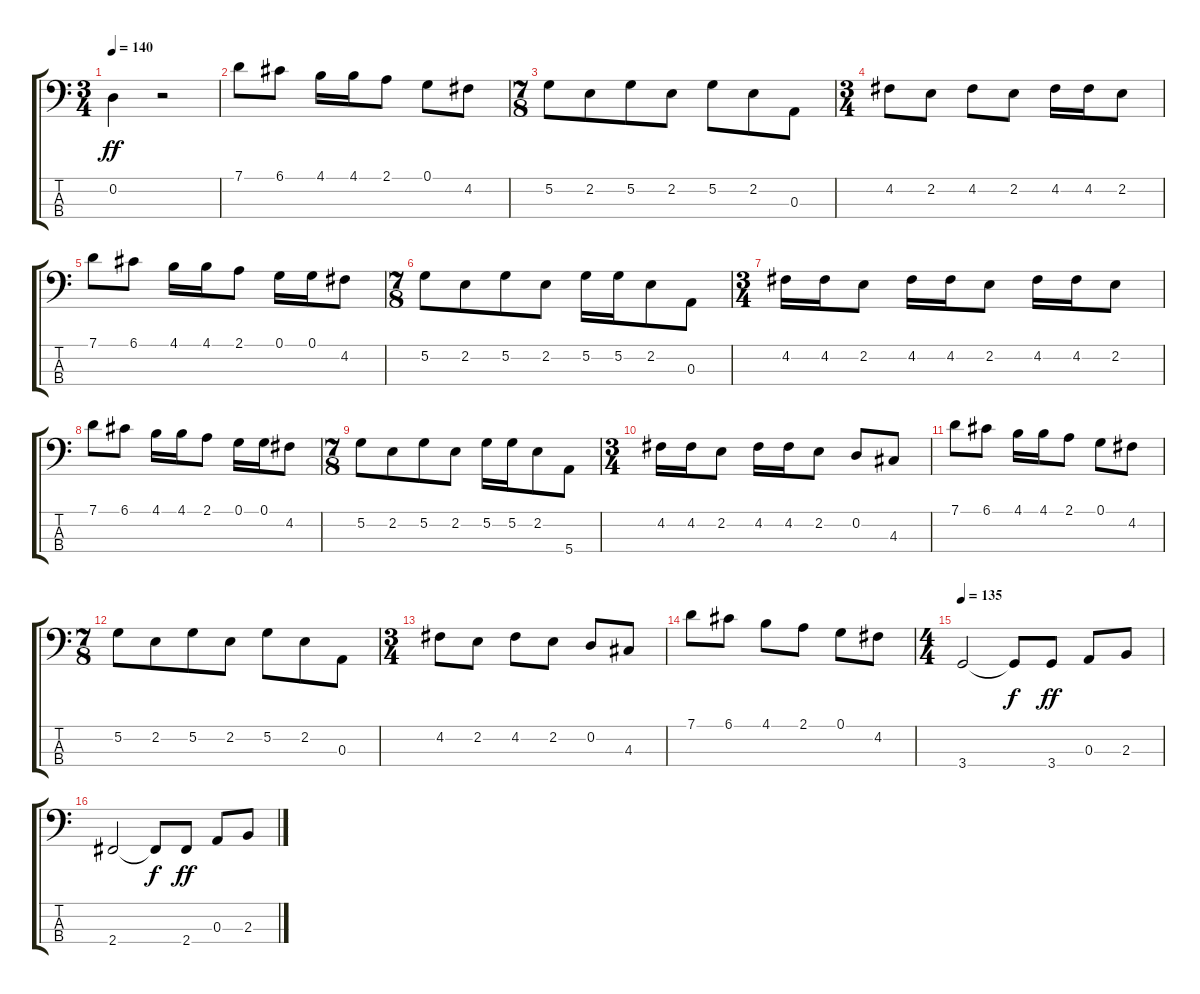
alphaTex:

\track "" {instrument electricbasspick}
\staff {score tabs}
\tuning (G2 D2 A1 E1) {hide}
\ts (3 4)
\tempo 140
\clef f4
\ks c
0.2.4{dy ff} r.2 |
7.1.8 6.1.8 4.1.16 4.1.16 2.1.8 0.1.8 4.2.8 |
\ts (7 8)
5.2.8 2.2.8 5.2.8 2.2.8 5.2.8 2.2.8 0.3.8 |
\ts (3 4)
4.2.8 2.2.8 4.2.8 2.2.8 4.2.16 4.2.16 2.2.8 |
7.1.8 6.1.8 4.1.16 4.1.16 2.1.8 0.1.16 0.1.16 4.2.8 |
\ts (7 8)
5.2.8 2.2.8 5.2.8 2.2.8 5.2.16 5.2.16 2.2.8 0.3.8 |
\ts (3 4)
4.2.16 4.2.16 2.2.8 4.2.16 4.2.16 2.2.8 4.2.16 4.2.16 2.2.8 |
7.1.8 6.1.8 4.1.16 4.1.16 2.1.8 0.1.16 0.1.16 4.2.8 |
\ts (7 8)
5.2.8 2.2.8 5.2.8 2.2.8 5.2.16 5.2.16 2.2.8 5.4.8 |
\ts (3 4)
4.2.16 4.2.16 2.2.8 4.2.16 4.2.16 2.2.8 0.2.8 4.3.8 |
7.1.8 6.1.8 4.1.16 4.1.16 2.1.8 0.1.8 4.2.8 |
\ts (7 8)
5.2.8 2.2.8 5.2.8 2.2.8 5.2.8 2.2.8 0.3.8 |
\ts (3 4)
4.2.8 2.2.8 4.2.8 2.2.8 0.2.8 4.3.8 |
7.1.8 6.1.8 4.1.8 2.1.8 0.1.8 4.2.8 |
\ts (4 4)
\tempo 135
3.4.2 3.4{t}.8{dy f} 3.4.8{dy ff} 0.3.8 2.3.8 |
2.4.2 2.4{t}.8{dy f} 2.4.8{dy ff} 0.3.8 2.3.8
